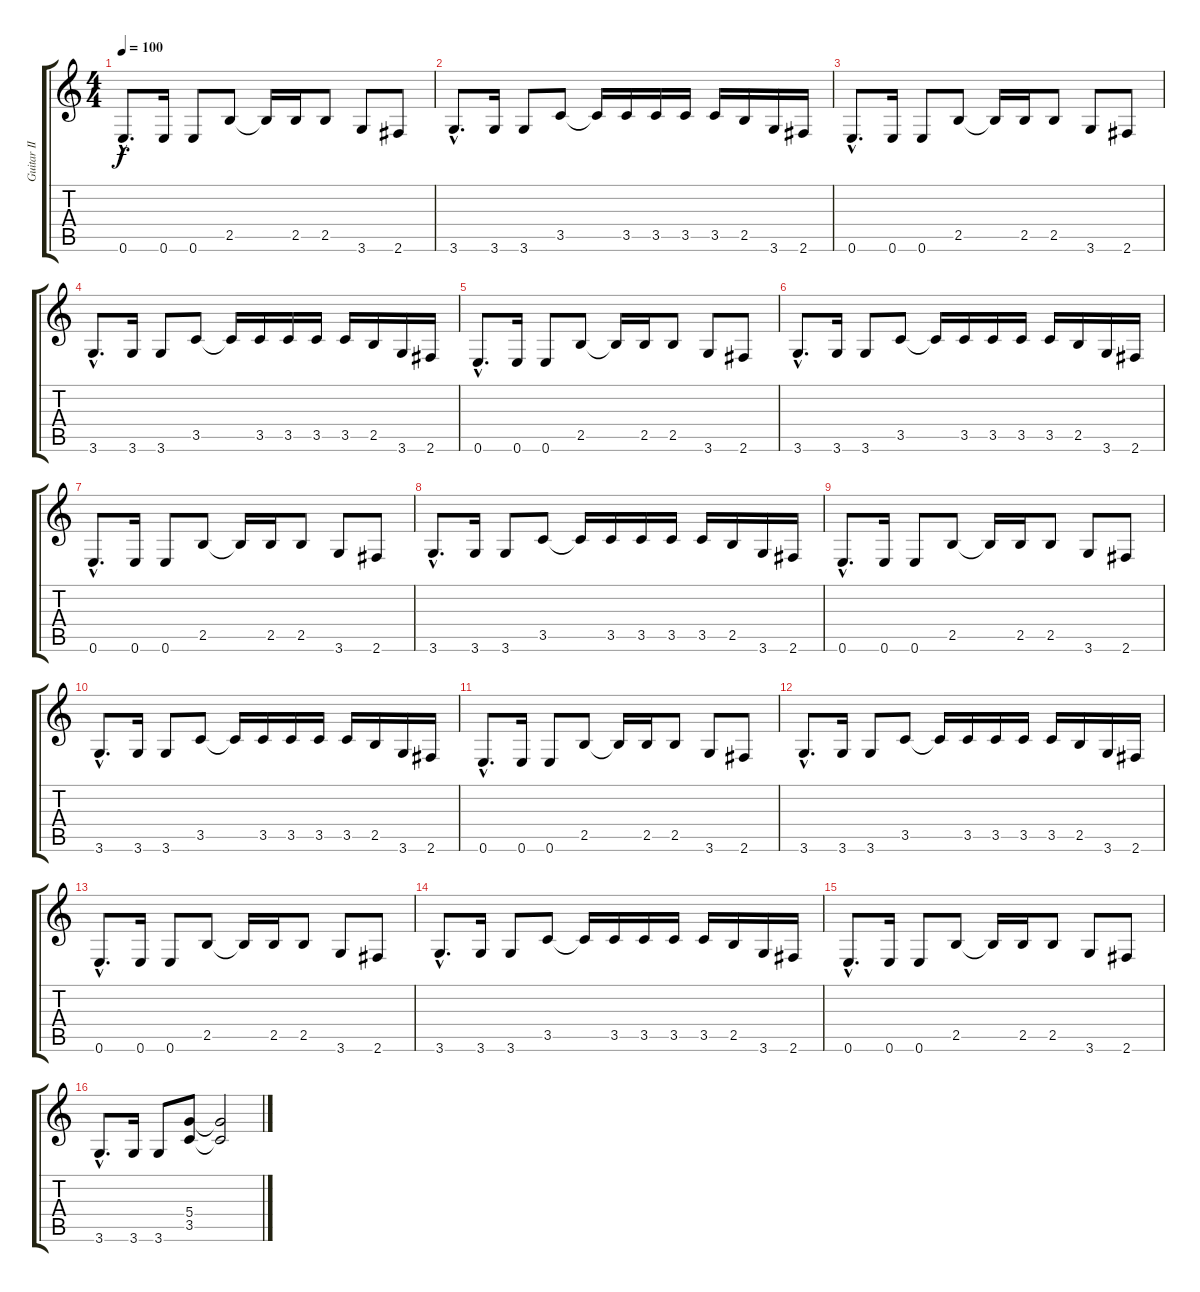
\track ("Guitar II" "Guitar II") {instrument overdrivenguitar}
\staff {score tabs}
\tuning (E4 B3 G3 D3 A2 E2) {hide}
\ts (4 4)
\tempo 100
\clef g2
\ks c
0.6{hac}.8{d dy f} 0.6.16 0.6.8 2.5.8 2.5{t}.16 2.5.16 2.5.8 3.6.8 2.6.8 |
3.6{hac}.8{d} 3.6.16 3.6.8 3.5.8 3.5{t}.16 3.5.16 3.5.16 3.5.16 3.5.16 2.5.16 3.6.16 2.6.16 |
0.6{hac}.8{d} 0.6.16 0.6.8 2.5.8 2.5{t}.16 2.5.16 2.5.8 3.6.8 2.6.8 |
3.6{hac}.8{d} 3.6.16 3.6.8 3.5.8 3.5{t}.16 3.5.16 3.5.16 3.5.16 3.5.16 2.5.16 3.6.16 2.6.16 |
0.6{hac}.8{d} 0.6.16 0.6.8 2.5.8 2.5{t}.16 2.5.16 2.5.8 3.6.8 2.6.8 |
3.6{hac}.8{d} 3.6.16 3.6.8 3.5.8 3.5{t}.16 3.5.16 3.5.16 3.5.16 3.5.16 2.5.16 3.6.16 2.6.16 |
0.6{hac}.8{d} 0.6.16 0.6.8 2.5.8 2.5{t}.16 2.5.16 2.5.8 3.6.8 2.6.8 |
3.6{hac}.8{d} 3.6.16 3.6.8 3.5.8 3.5{t}.16 3.5.16 3.5.16 3.5.16 3.5.16 2.5.16 3.6.16 2.6.16 |
0.6{hac}.8{d} 0.6.16 0.6.8 2.5.8 2.5{t}.16 2.5.16 2.5.8 3.6.8 2.6.8 |
3.6{hac}.8{d} 3.6.16 3.6.8 3.5.8 3.5{t}.16 3.5.16 3.5.16 3.5.16 3.5.16 2.5.16 3.6.16 2.6.16 |
0.6{hac}.8{d} 0.6.16 0.6.8 2.5.8 2.5{t}.16 2.5.16 2.5.8 3.6.8 2.6.8 |
3.6{hac}.8{d} 3.6.16 3.6.8 3.5.8 3.5{t}.16 3.5.16 3.5.16 3.5.16 3.5.16 2.5.16 3.6.16 2.6.16 |
0.6{hac}.8{d} 0.6.16 0.6.8 2.5.8 2.5{t}.16 2.5.16 2.5.8 3.6.8 2.6.8 |
3.6{hac}.8{d} 3.6.16 3.6.8 3.5.8 3.5{t}.16 3.5.16 3.5.16 3.5.16 3.5.16 2.5.16 3.6.16 2.6.16 |
0.6{hac}.8{d} 0.6.16 0.6.8 2.5.8 2.5{t}.16 2.5.16 2.5.8 3.6.8 2.6.8 |
3.6{hac}.8{d} 3.6.16 3.6.8 (5.4 3.5).8 (5.4{t} 3.5{t}).2
